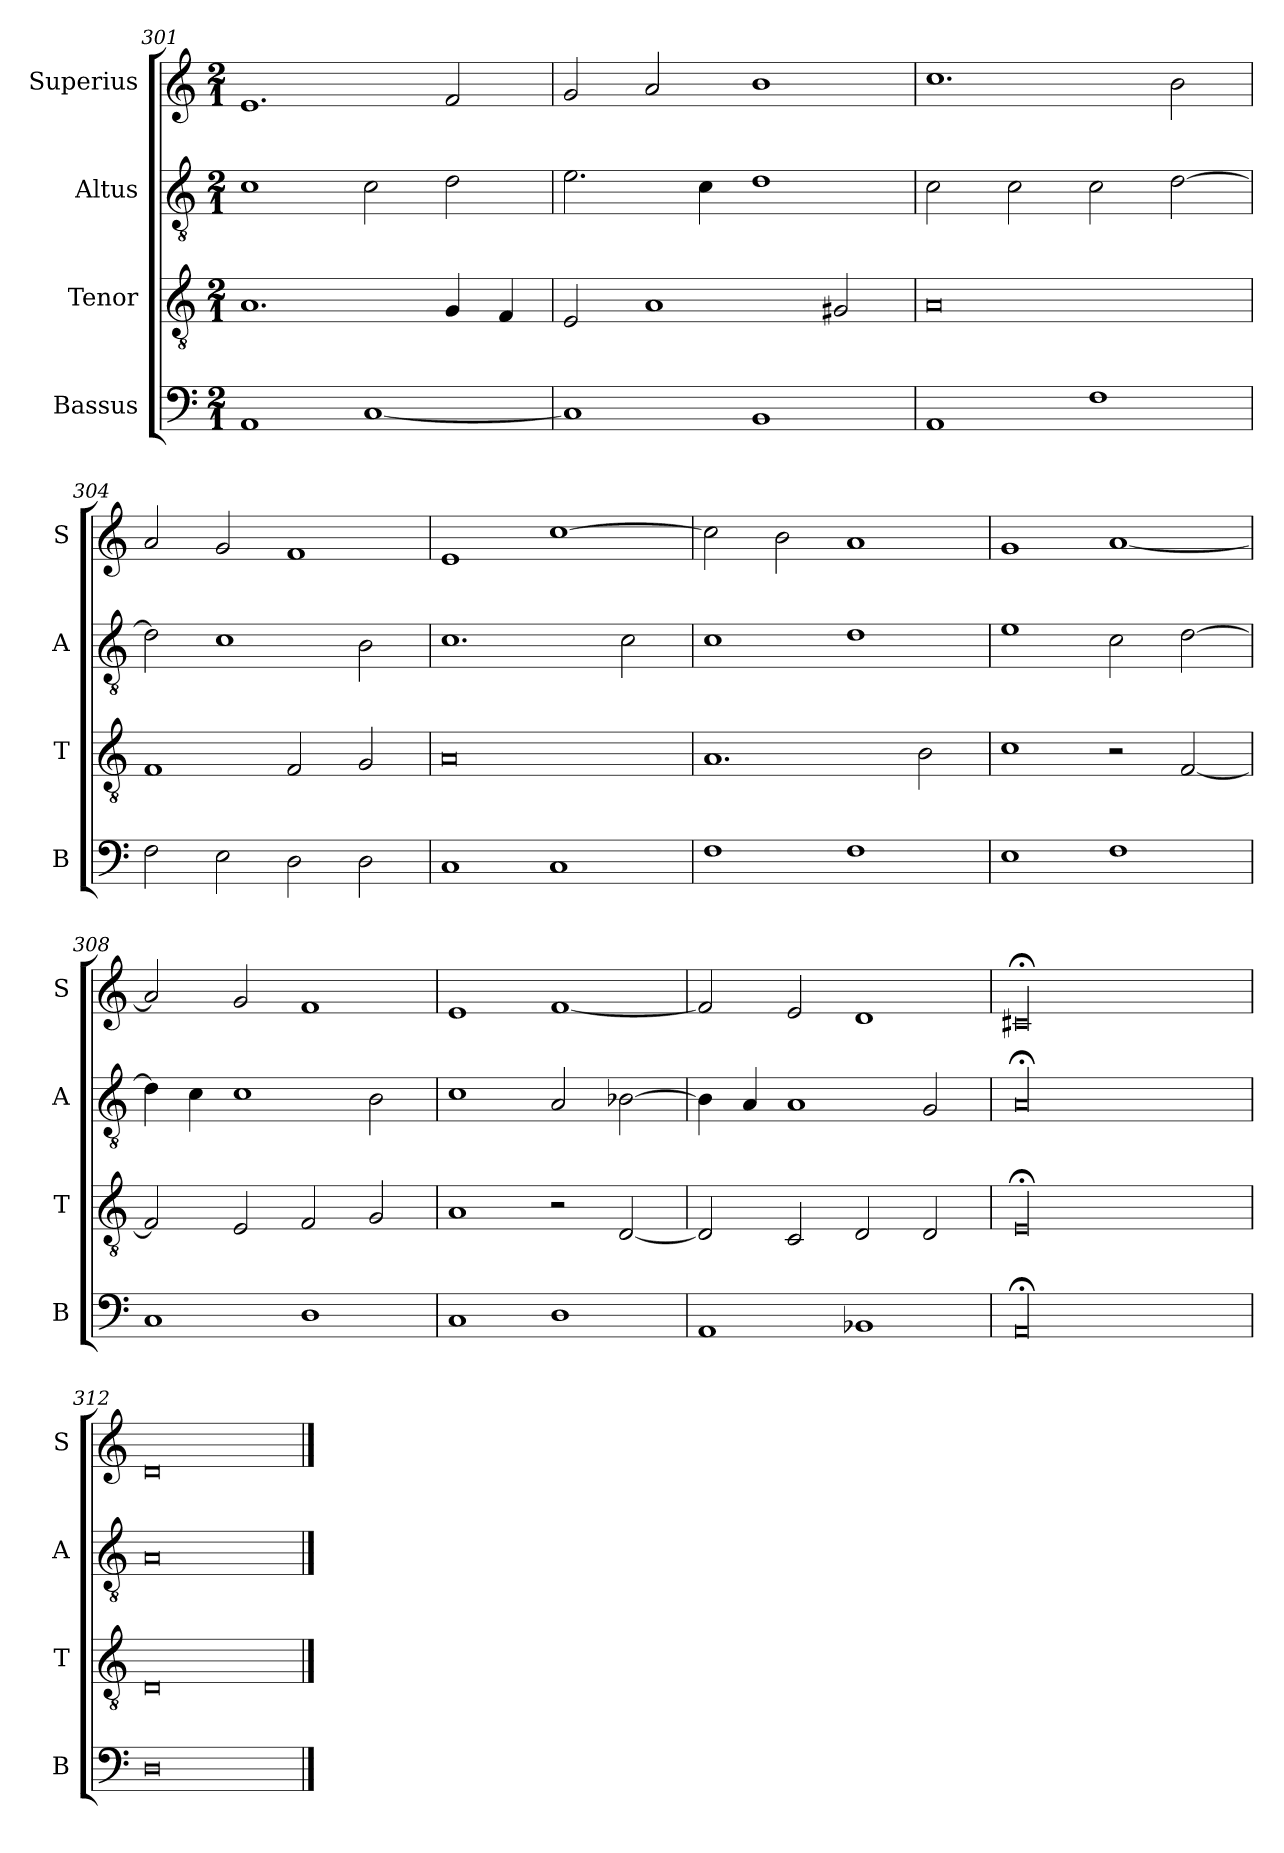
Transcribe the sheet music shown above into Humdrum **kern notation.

**kern	**kern	**kern	**kern
*part4	*part3	*part2	*part1
*staff4	*staff3	*staff2	*staff1
*I"Bassus	*I"Tenor	*I"Altus	*I"Superius
*I'B	*I'T	*I'A	*I'S
*clefF4	*clefGv2	*clefGv2	*clefG2
*k[]	*k[]	*k[]	*k[]
*M2/1	*M2/1	*M2/1	*M2/1
=301	=301	=301	=301
1AA	1.A	1c	1.e
[1C	.	2c\	.
.	4G/	2d\	2f/
.	4F/	.	.
=302	=302	=302	=302
1C]	2E/	2.e\	2g/
.	1A	.	2a/
.	.	4c\	.
1BB	.	1d	1b
.	2G#X/	.	.
=303	=303	=303	=303
1AA	0A	2c\	1.cc
.	.	2c\	.
1F	.	2c\	.
.	.	[2d\	2b\
=304	=304	=304	=304
2F\	1F	2d\]	2a/
2E\	.	1c	2g/
2D\	2F/	.	1f
2D\	2G/	2B\	.
=305	=305	=305	=305
1C	0A	1.c	1e
1C	.	.	[1cc
.	.	2c\	.
=306	=306	=306	=306
1F	1.A	1c	2cc\]
.	.	.	2b\
1F	.	1d	1a
.	2B\	.	.
=307	=307	=307	=307
1E	1c	1e	1g
1F	2r	2c\	[1a
.	[2F/	[2d\	.
=308	=308	=308	=308
1C	2F/]	4d\]	2a/]
.	.	4c\	.
.	2E/	1c	2g/
1D	2F/	.	1f
.	2G/	2B\	.
=309	=309	=309	=309
1C	1A	1c	1e
1D	2r	2A/	[1f
.	[2D/	[2B-X\	.
=310	=310	=310	=310
1AA	2D/]	4B-\]	2f/]
.	.	4A/	.
.	2C/	1A	2e/
1BB-X	2D/	.	1d
.	2D/	2G/	.
=311	=311	=311	=311
00AA;<	00E;<	00A;<	00c#X;<
=312	=312	=312	=312
0D	0D	0A	0d
==	==	==	==
*-	*-	*-	*-
